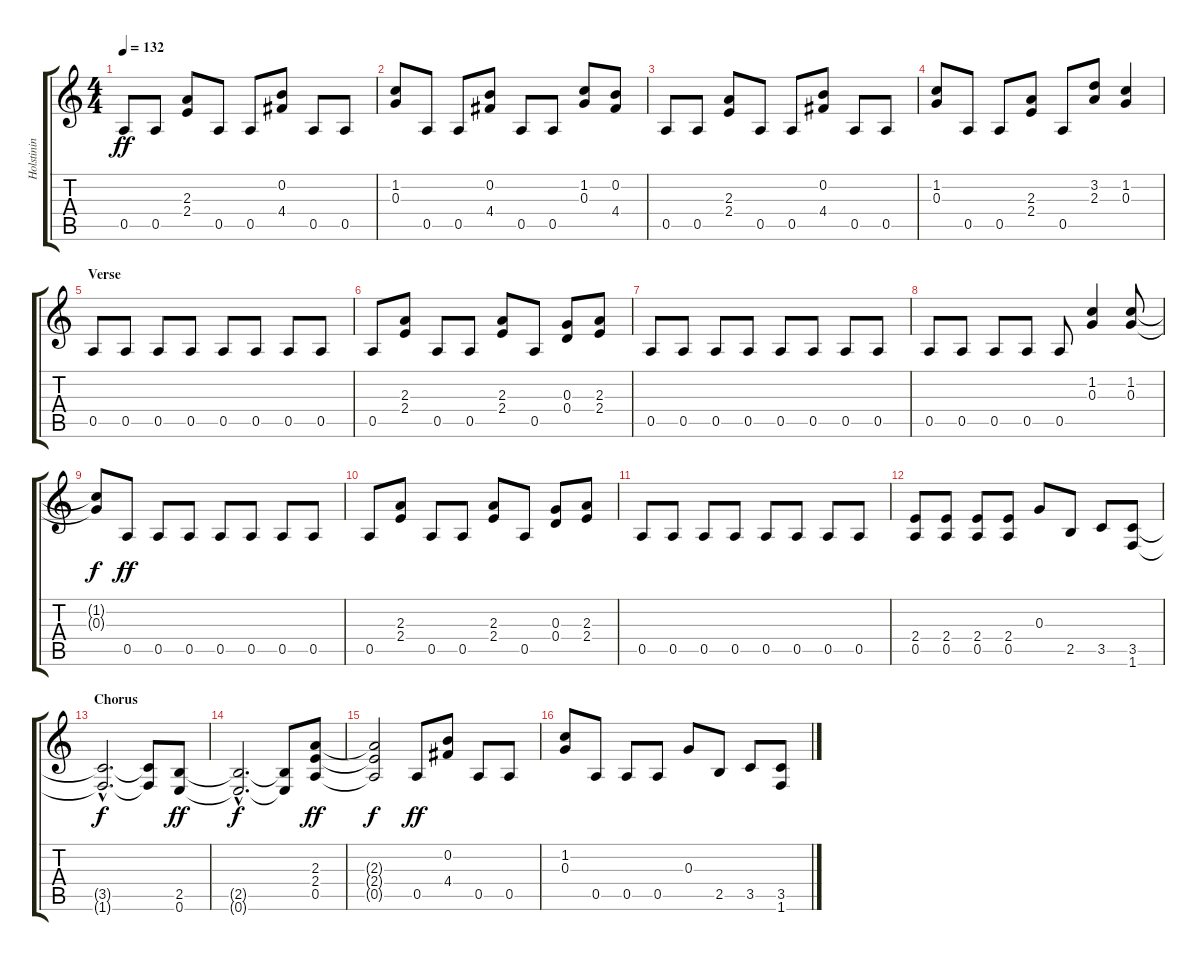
\track ("Holstinin" "Holstinin") {instrument distortionguitar}
\staff {score tabs}
\tuning (E4 B3 G3 D3 A2 E2) {hide}
\ts (4 4)
\tempo 132
\clef g2
\ks c
0.5.8{dy ff} 0.5.8 (2.3 2.4).8 0.5.8 0.5.8 (0.2 4.4).8 0.5.8 0.5.8 |
(1.2 0.3).8 0.5.8 0.5.8 (0.2 4.4).8 0.5.8 0.5.8 (1.2 0.3).8 (0.2 4.4).8 |
0.5.8 0.5.8 (2.3 2.4).8 0.5.8 0.5.8 (0.2 4.4).8 0.5.8 0.5.8 |
(1.2 0.3).8 0.5.8 0.5.8 (2.3 2.4).8 0.5.8 (3.2 2.3).8 (1.2 0.3).4 |
\section ("" "Verse")
0.5.8 0.5.8 0.5.8 0.5.8 0.5.8 0.5.8 0.5.8 0.5.8 |
0.5.8 (2.3 2.4).8 0.5.8 0.5.8 (2.3 2.4).8 0.5.8 (0.3 0.4).8 (2.3 2.4).8 |
0.5.8 0.5.8 0.5.8 0.5.8 0.5.8 0.5.8 0.5.8 0.5.8 |
0.5.8 0.5.8 0.5.8 0.5.8 0.5.8 (1.2 0.3).4 (1.2 0.3).8 |
(1.2{t} 0.3{t}).8{dy f} 0.5.8{dy ff} 0.5.8 0.5.8 0.5.8 0.5.8 0.5.8 0.5.8 |
0.5.8 (2.3 2.4).8 0.5.8 0.5.8 (2.3 2.4).8 0.5.8 (0.3 0.4).8 (2.3 2.4).8 |
0.5.8 0.5.8 0.5.8 0.5.8 0.5.8 0.5.8 0.5.8 0.5.8 |
(2.4 0.5).8 (2.4 0.5).8 (2.4 0.5).8 (2.4 0.5).8 0.3.8 2.5.8 3.5.8 (3.5 1.6).8 |
\section ("" "Chorus")
(3.5{hac t} 1.6{hac t}).2{d dy f} (3.5{t} 1.6{t}).8 (2.5 0.6).8{dy ff} |
(2.5{hac t} 0.6{hac t}).2{d dy f} (2.5{t} 0.6{t}).8 (2.3 2.4 0.5).8{dy ff} |
(2.3{t} 2.4{t} 0.5{t}).2{dy f} 0.5.8{dy ff} (0.2 4.4).8 0.5.8 0.5.8 |
(1.2 0.3).8 0.5.8 0.5.8 0.5.8 0.3.8 2.5.8 3.5.8 (3.5 1.6).8
